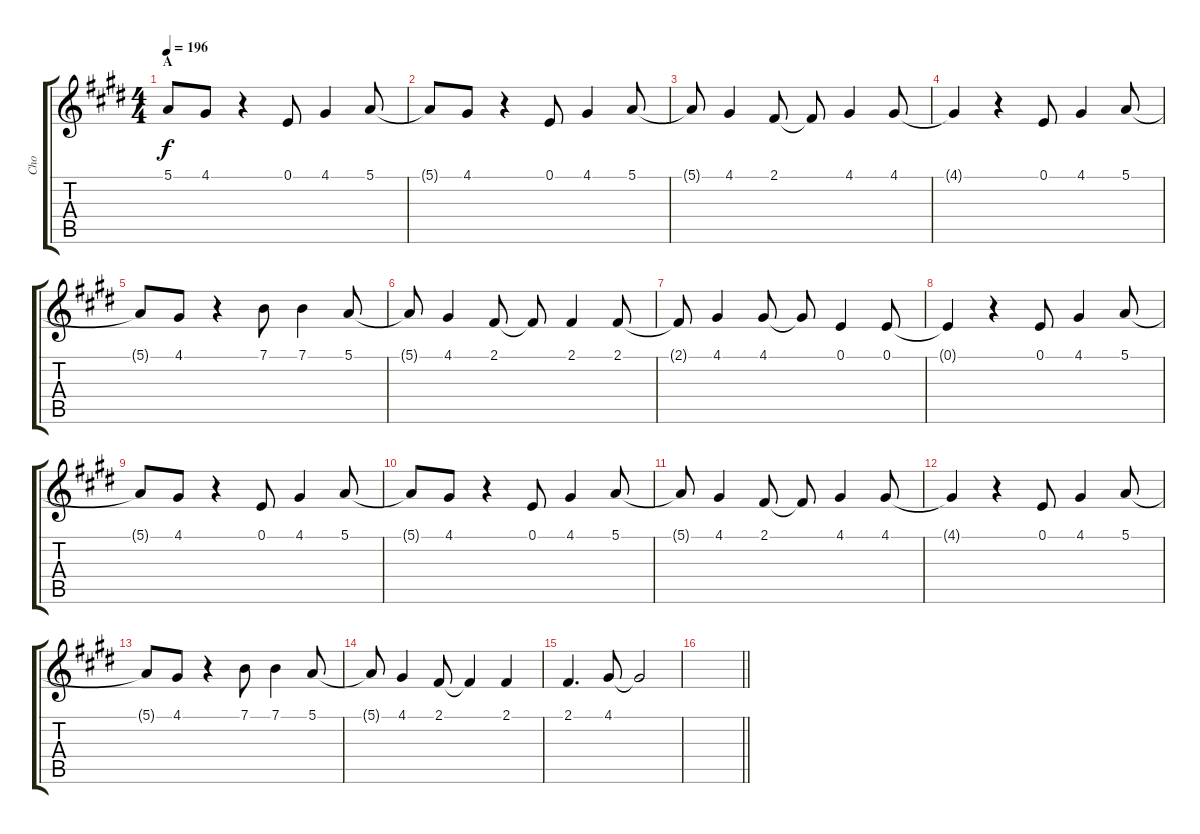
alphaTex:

\track ("Cho" "Cho") {instrument flute}
\staff {score tabs}
\tuning (E4 B3 G3 D3 A2 E2) {hide}
\ts (4 4)
\section ("" "A")
\tempo 196
\clef g2
\ks e
5.1{t}.8{dy f} 4.1.8 r.4 0.1.8 4.1.4 5.1.8 |
5.1{t}.8 4.1.8 r.4 0.1.8 4.1.4 5.1.8 |
5.1{t}.8 4.1.4 2.1.8 2.1{t}.8 4.1.4 4.1.8 |
4.1{t}.4 r.4 0.1.8 4.1.4 5.1.8 |
5.1{t}.8 4.1.8 r.4 7.1.8 7.1.4 5.1.8 |
5.1{t}.8 4.1.4 2.1.8 2.1{t}.8 2.1.4 2.1.8 |
2.1{t}.8 4.1.4 4.1.8 4.1{t}.8 0.1.4 0.1.8 |
0.1{t}.4 r.4 0.1.8 4.1.4 5.1.8 |
5.1{t}.8 4.1.8 r.4 0.1.8 4.1.4 5.1.8 |
5.1{t}.8 4.1.8 r.4 0.1.8 4.1.4 5.1.8 |
5.1{t}.8 4.1.4 2.1.8 2.1{t}.8 4.1.4 4.1.8 |
4.1{t}.4 r.4 0.1.8 4.1.4 5.1.8 |
5.1{t}.8 4.1.8 r.4 7.1.8 7.1.4 5.1.8 |
5.1{t}.8 4.1.4 2.1.8 2.1{t}.4 2.1.4 |
2.1.4{d} 4.1.8 4.1{t}.2 |
\barLineRight lightlight
